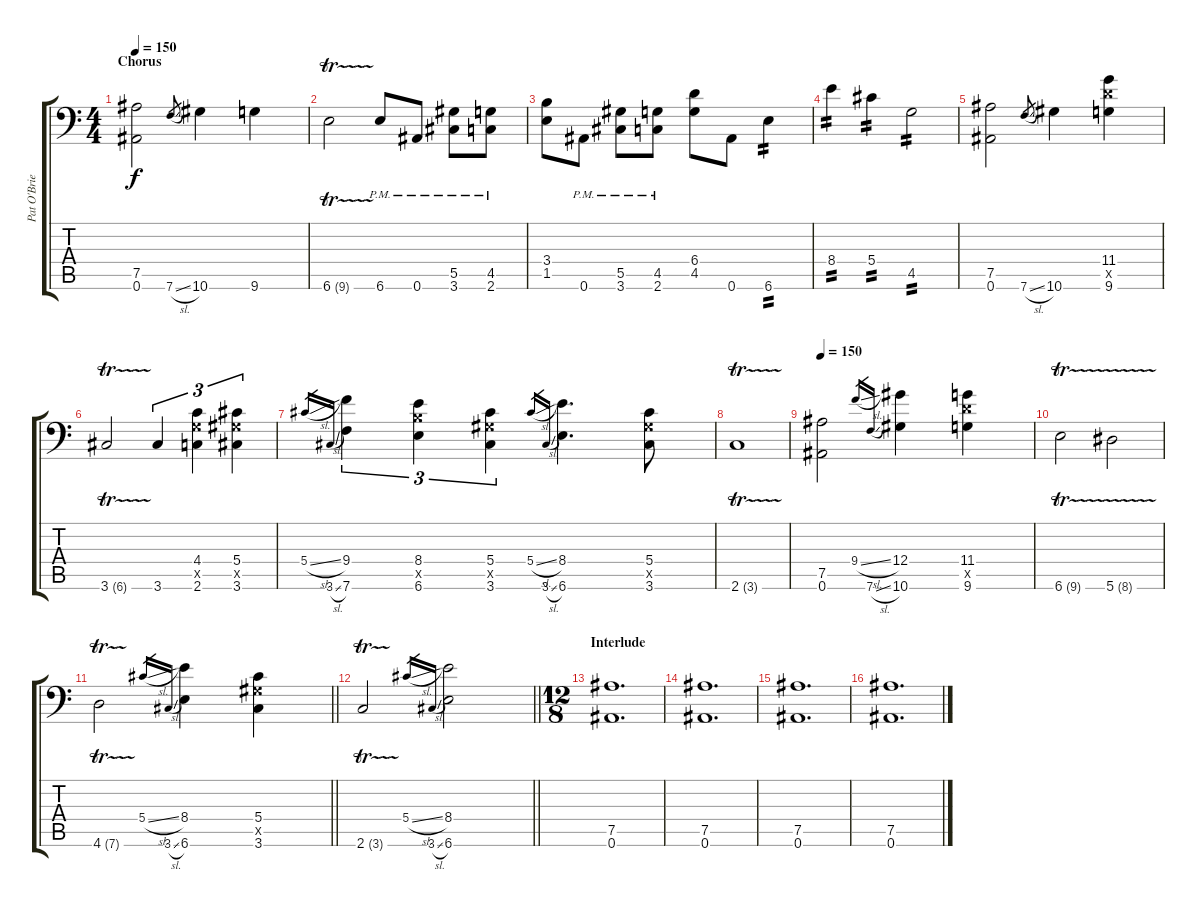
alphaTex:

\track ("Pat O'Brien" "Pat O'Brie") {instrument distortionguitar}
\staff {score tabs}
\tuning (Bb3 F3 Db3 Ab2 Eb2 Bb1) {hide}
\ts (4 4)
\section ("" "Chorus")
\tempo 150
\clef f4
\ks c
(7.5 0.6).2{dy f} 7.6{sl}.8{gr} 10.6.4 9.6.4 |
6.6{tr (9 32)}.2 6.6{pm}.8 0.6{pm}.8 (5.5{pm} 3.6{pm}).8 (4.5{pm} 2.6{pm}).8 |
(3.4 1.5).8 0.6{pm}.8 (5.5{pm} 3.6{pm}).8 (4.5{pm} 2.6{pm}).8 (6.4 4.5).8 0.6.8 6.6.4{tp 2} |
8.4.4{tp 2} 5.4.4{tp 2} 4.5.2{tp 2} |
(7.5 0.6).2 7.6{sl}.8{gr} 10.6.4 (11.4 11.5{x} 9.6).4 |
3.6{tr (6 32)}.2 3.6.4{tu (3 2)} (4.4 4.5{x} 2.6).4{tu (3 2)} (5.4 5.5{x} 3.6).4{tu (3 2)} |
5.4{sl}.16{gr} 3.6{sl}.16{gr} (9.4 7.6).4{tu (3 2)} (8.4 8.5{x} 6.6).4{tu (3 2)} (5.4 5.5{x} 3.6).4{tu (3 2)} 5.4{sl}.16{gr} 3.6{sl}.16{gr} (8.4 6.6).4{d} (5.4 5.5{x} 3.6).8 |
2.6{tr (3 32)}.1 |
\tempo 150
(7.5 0.6).2 9.4{sl}.16{gr} 7.6{sl}.16{gr} (12.4 10.6).4 (11.4 11.5{x} 9.6).4 |
6.6{tr (9 32)}.2 5.6{tr (8 32)}.2 |
\barLineRight lightlight
4.6{tr (7 32)}.2 5.4{sl}.16{gr} 3.6{sl}.16{gr} (8.4 6.6).4 (5.4 5.5{x} 3.6).4 |
\barLineRight lightlight
2.6{tr (3 32)}.2 5.4{sl}.16{gr} 3.6{sl}.16{gr} (8.4 6.6).2 |
\ts (12 8)
\section ("" "Interlude")
(7.5 0.6).1{d} |
(7.5 0.6).1{d} |
(7.5 0.6).1{d} |
(7.5 0.6).1{d}
